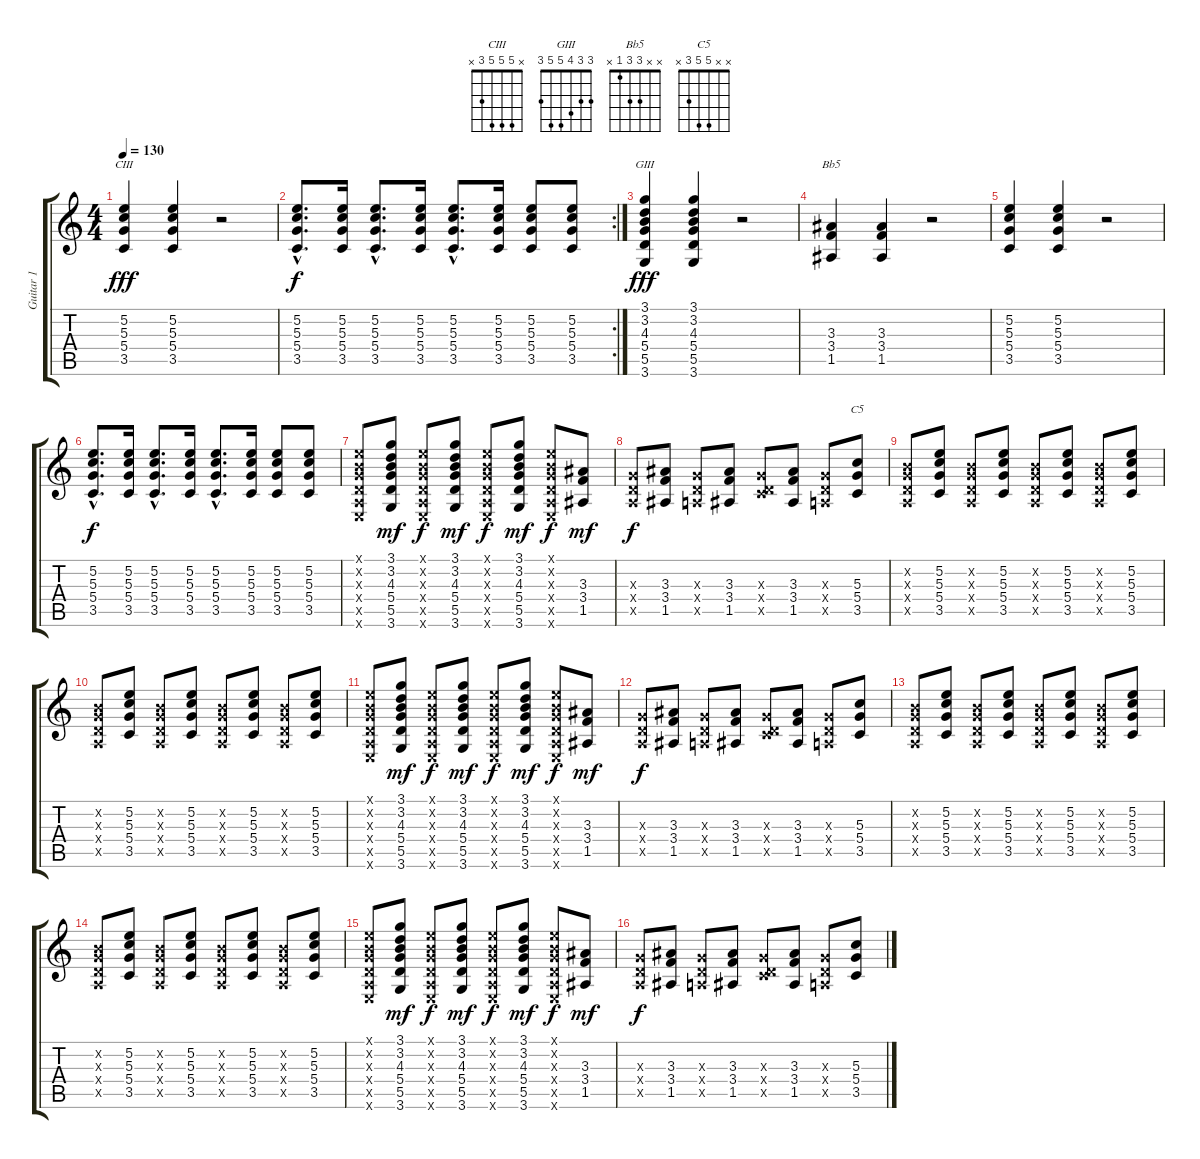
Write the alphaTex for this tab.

\track ("Guitar 1" "Guitar 1") {instrument acousticguitarnylon}
\staff {score tabs}
\tuning (E4 B3 G3 D3 A2 E2) {hide}
\chord ("CIII" x 5 5 5 3 x)
\chord ("GIII" 3 3 4 5 5 3)
\chord ("Bb5" x x 3 3 1 x)
\chord ("C5" x x 5 5 3 x)
\ts (4 4)
\tempo 130
\clef g2
\ks c
(5.2 5.3 5.4 3.5).4{ch "CIII" dy fff} (5.2 5.3 5.4 3.5).4 r.2 |
\rc 2
(5.2{hac} 5.3{hac} 5.4{hac} 3.5{hac}).8{d dy f} (5.2 5.3 5.4 3.5).16 (5.2{hac} 5.3{hac} 5.4{hac} 3.5{hac}).8{d} (5.2 5.3 5.4 3.5).16 (5.2{hac} 5.3{hac} 5.4{hac} 3.5{hac}).8{d} (5.2 5.3 5.4 3.5).16 (5.2 5.3 5.4 3.5).8 (5.2 5.3 5.4 3.5).8 |
(3.1 3.2 4.3 5.4 5.5 3.6).4{ch "GIII" dy fff} (3.1 3.2 4.3 5.4 5.5 3.6).4 r.2 |
(3.3 3.4 1.5).4{ch "Bb5"} (3.3 3.4 1.5).4 r.2 |
(5.2 5.3 5.4 3.5).4 (5.2 5.3 5.4 3.5).4 r.2 |
(5.2{hac} 5.3{hac} 5.4{hac} 3.5{hac}).8{d dy f} (5.2 5.3 5.4 3.5).16 (5.2{hac} 5.3{hac} 5.4{hac} 3.5{hac}).8{d} (5.2 5.3 5.4 3.5).16 (5.2{hac} 5.3{hac} 5.4{hac} 3.5{hac}).8{d} (5.2 5.3 5.4 3.5).16 (5.2 5.3 5.4 3.5).8 (5.2 5.3 5.4 3.5).8 |
(0.1{x} 0.2{x} 0.3{x} 0.4{x} 0.5{x} 0.6{x}).8 (3.1 3.2 4.3 5.4 5.5 3.6).8{dy mf} (0.1{x} 0.2{x} 0.3{x} 0.4{x} 0.5{x} 0.6{x}).8{dy f} (3.1 3.2 4.3 5.4 5.5 3.6).8{dy mf} (0.1{x} 0.2{x} 0.3{x} 0.4{x} 0.5{x} 0.6{x}).8{dy f} (3.1 3.2 4.3 5.4 5.5 3.6).8{dy mf} (0.1{x} 0.2{x} 0.3{x} 0.4{x} 0.5{x} 0.6{x}).8{dy f} (3.3 3.4 1.5).8{dy mf} |
(0.3{x} 0.4{x} 0.5{x}).8{dy f} (3.3 3.4 1.5).8 (0.3{x} 0.4{x} 0.5{x}).8 (3.3 3.4 1.5).8 (0.3{x} 0.4{x} 3.5{x}).8 (3.3 3.4 1.5).8 (0.3{x} 0.4{x} 0.5{x}).8 (5.3 5.4 3.5).8{ch "C5"} |
(0.2{x} 0.3{x} 0.4{x} 0.5{x}).8 (5.2 5.3 5.4 3.5).8 (0.2{x} 0.3{x} 0.4{x} 0.5{x}).8 (5.2 5.3 5.4 3.5).8 (0.2{x} 0.3{x} 0.4{x} 0.5{x}).8 (5.2 5.3 5.4 3.5).8 (0.2{x} 0.3{x} 0.4{x} 0.5{x}).8 (5.2 5.3 5.4 3.5).8 |
(0.2{x} 0.3{x} 0.4{x} 0.5{x}).8 (5.2 5.3 5.4 3.5).8 (0.2{x} 0.3{x} 0.4{x} 0.5{x}).8 (5.2 5.3 5.4 3.5).8 (0.2{x} 0.3{x} 0.4{x} 0.5{x}).8 (5.2 5.3 5.4 3.5).8 (0.2{x} 0.3{x} 0.4{x} 0.5{x}).8 (5.2 5.3 5.4 3.5).8 |
(0.1{x} 0.2{x} 0.3{x} 0.4{x} 0.5{x} 0.6{x}).8 (3.1 3.2 4.3 5.4 5.5 3.6).8{dy mf} (0.1{x} 0.2{x} 0.3{x} 0.4{x} 0.5{x} 0.6{x}).8{dy f} (3.1 3.2 4.3 5.4 5.5 3.6).8{dy mf} (0.1{x} 0.2{x} 0.3{x} 0.4{x} 0.5{x} 0.6{x}).8{dy f} (3.1 3.2 4.3 5.4 5.5 3.6).8{dy mf} (0.1{x} 0.2{x} 0.3{x} 0.4{x} 0.5{x} 0.6{x}).8{dy f} (3.3 3.4 1.5).8{dy mf} |
(0.3{x} 0.4{x} 0.5{x}).8{dy f} (3.3 3.4 1.5).8 (0.3{x} 0.4{x} 0.5{x}).8 (3.3 3.4 1.5).8 (0.3{x} 0.4{x} 3.5{x}).8 (3.3 3.4 1.5).8 (0.3{x} 0.4{x} 0.5{x}).8 (5.3 5.4 3.5).8 |
(0.2{x} 0.3{x} 0.4{x} 0.5{x}).8 (5.2 5.3 5.4 3.5).8 (0.2{x} 0.3{x} 0.4{x} 0.5{x}).8 (5.2 5.3 5.4 3.5).8 (0.2{x} 0.3{x} 0.4{x} 0.5{x}).8 (5.2 5.3 5.4 3.5).8 (0.2{x} 0.3{x} 0.4{x} 0.5{x}).8 (5.2 5.3 5.4 3.5).8 |
(0.2{x} 0.3{x} 0.4{x} 0.5{x}).8 (5.2 5.3 5.4 3.5).8 (0.2{x} 0.3{x} 0.4{x} 0.5{x}).8 (5.2 5.3 5.4 3.5).8 (0.2{x} 0.3{x} 0.4{x} 0.5{x}).8 (5.2 5.3 5.4 3.5).8 (0.2{x} 0.3{x} 0.4{x} 0.5{x}).8 (5.2 5.3 5.4 3.5).8 |
(0.1{x} 0.2{x} 0.3{x} 0.4{x} 0.5{x} 0.6{x}).8 (3.1 3.2 4.3 5.4 5.5 3.6).8{dy mf} (0.1{x} 0.2{x} 0.3{x} 0.4{x} 0.5{x} 0.6{x}).8{dy f} (3.1 3.2 4.3 5.4 5.5 3.6).8{dy mf} (0.1{x} 0.2{x} 0.3{x} 0.4{x} 0.5{x} 0.6{x}).8{dy f} (3.1 3.2 4.3 5.4 5.5 3.6).8{dy mf} (0.1{x} 0.2{x} 0.3{x} 0.4{x} 0.5{x} 0.6{x}).8{dy f} (3.3 3.4 1.5).8{dy mf} |
(0.3{x} 0.4{x} 0.5{x}).8{dy f} (3.3 3.4 1.5).8 (0.3{x} 0.4{x} 0.5{x}).8 (3.3 3.4 1.5).8 (0.3{x} 0.4{x} 3.5{x}).8 (3.3 3.4 1.5).8 (0.3{x} 0.4{x} 0.5{x}).8 (5.3 5.4 3.5).8
